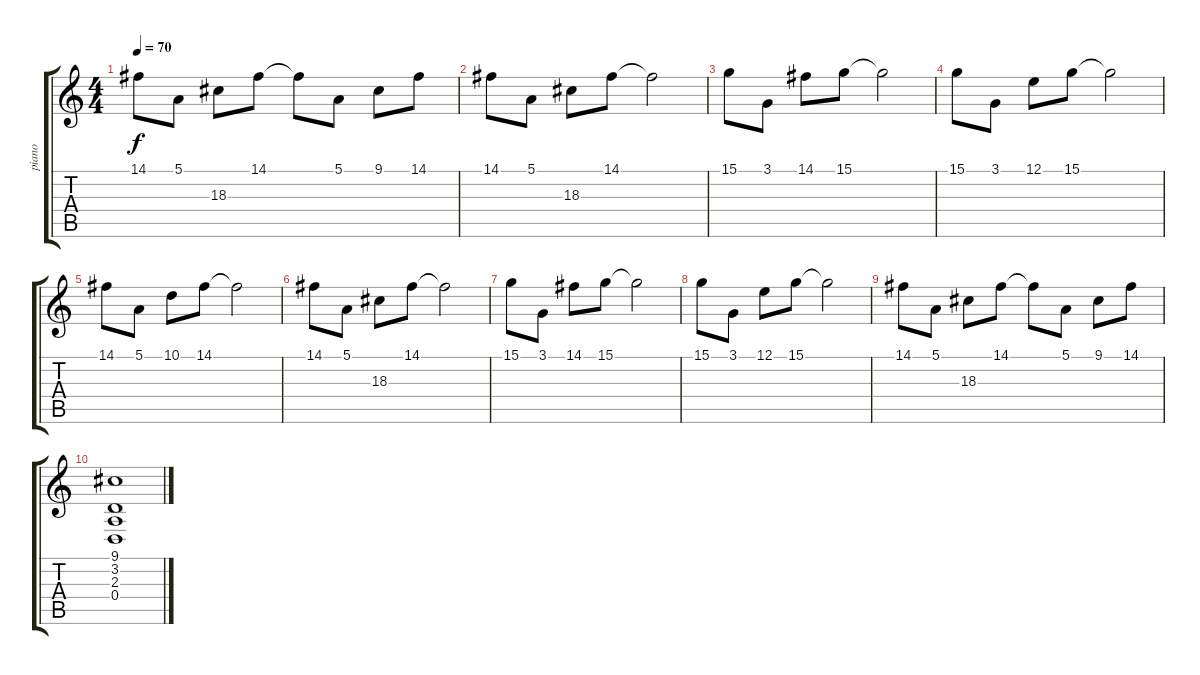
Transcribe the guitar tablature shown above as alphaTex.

\track ("piano" "piano") {instrument acousticgrandpiano}
\staff {score tabs}
\tuning (E4 B3 G3 D3 A2 E2) {hide}
\ts (4 4)
\tempo 70
\clef g2
\ks c
14.1.8{dy f} 5.1.8 18.3.8 14.1.8 14.1{t}.8 5.1.8 9.1.8 14.1.8 |
14.1.8 5.1.8 18.3.8 14.1.8 14.1{t}.2 |
15.1.8 3.1.8 14.1.8 15.1.8 15.1{t}.2 |
15.1.8 3.1.8 12.1.8 15.1.8 15.1{t}.2 |
14.1.8 5.1.8 10.1.8 14.1.8 14.1{t}.2 |
14.1.8 5.1.8 18.3.8 14.1.8 14.1{t}.2 |
15.1.8 3.1.8 14.1.8 15.1.8 15.1{t}.2 |
15.1.8 3.1.8 12.1.8 15.1.8 15.1{t}.2 |
14.1.8 5.1.8 18.3.8 14.1.8 14.1{t}.8 5.1.8 9.1.8 14.1.8 |
(9.1 3.2 2.3 0.4).1
